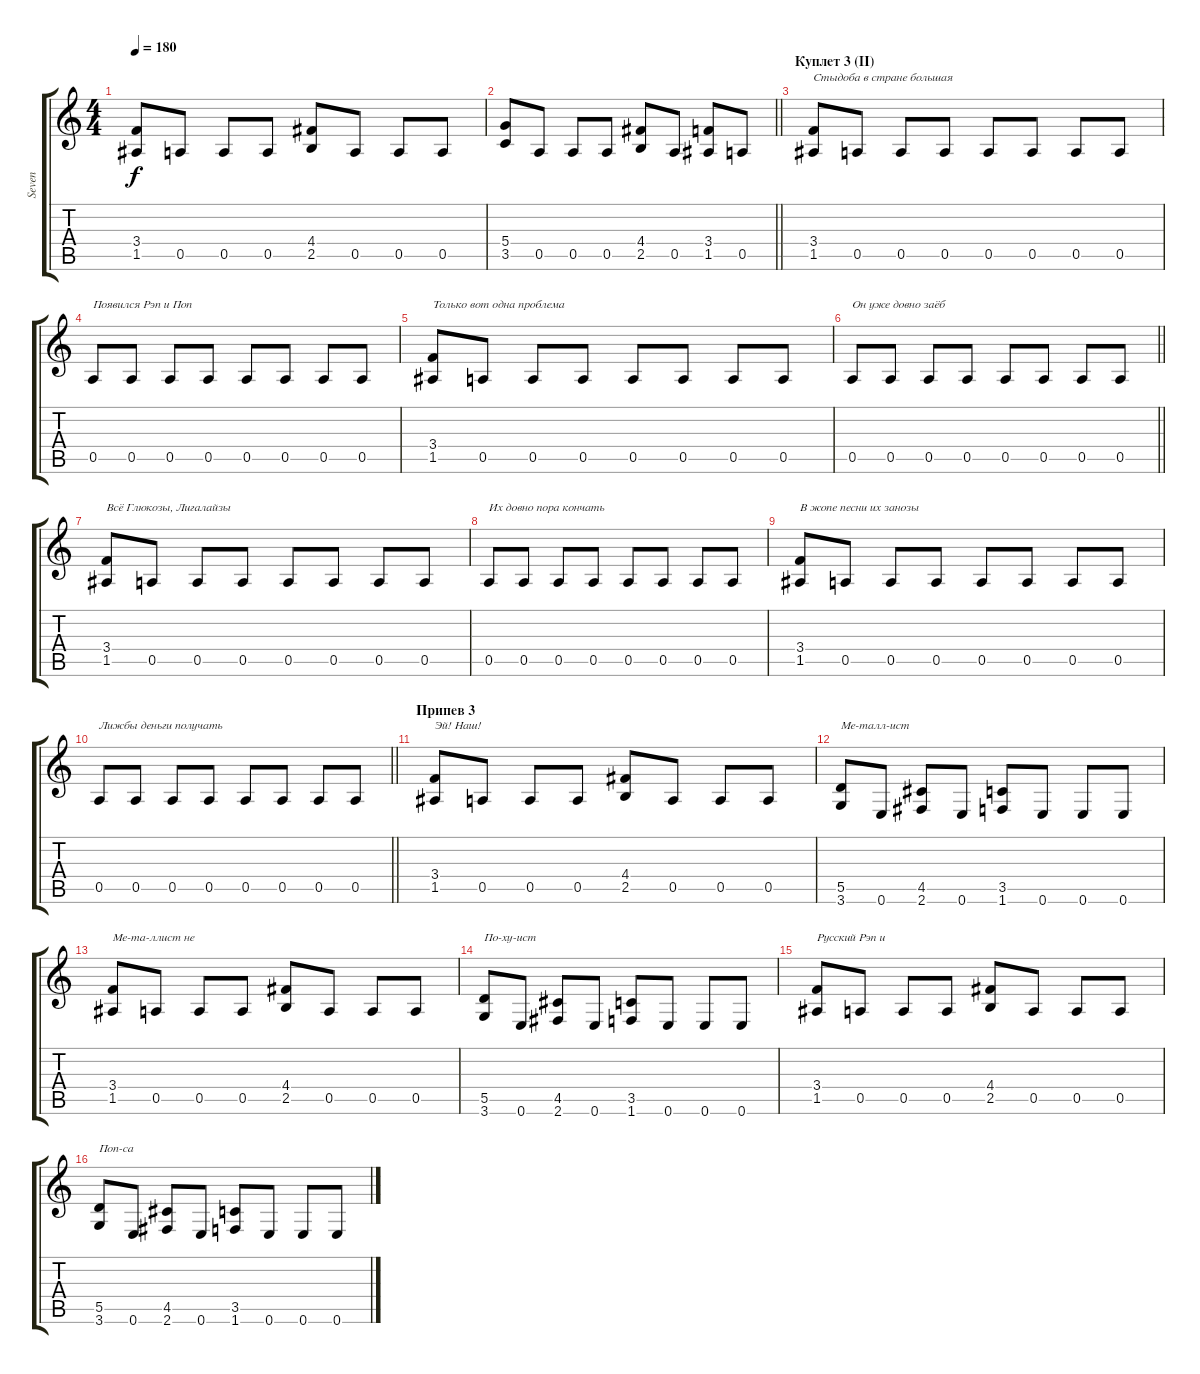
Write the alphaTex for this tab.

\track ("Seven" "Seven") {instrument distortionguitar}
\staff {score tabs}
\tuning (E4 B3 G3 D3 A2 E2) {hide}
\ts (4 4)
\tempo 180
\clef g2
\ks c
(3.4 1.5).8{dy f} 0.5.8 0.5.8 0.5.8 (4.4 2.5).8 0.5.8 0.5.8 0.5.8 |
\barLineRight lightlight
(5.4 3.5).8 0.5.8 0.5.8 0.5.8 (4.4 2.5).8 0.5.8 (3.4 1.5).8 0.5.8 |
\section ("" "Куплет 3 (II)")
(3.4 1.5).8{txt "Стыдоба в стране большая"} 0.5.8 0.5.8 0.5.8 0.5.8 0.5.8 0.5.8 0.5.8 |
0.5.8{txt "Появился Рэп и Поп"} 0.5.8 0.5.8 0.5.8 0.5.8 0.5.8 0.5.8 0.5.8 |
(3.4 1.5).8{txt "Только вот одна проблема"} 0.5.8 0.5.8 0.5.8 0.5.8 0.5.8 0.5.8 0.5.8 |
\barLineRight lightlight
0.5.8{txt "Он уже довно заёб"} 0.5.8 0.5.8 0.5.8 0.5.8 0.5.8 0.5.8 0.5.8 |
(3.4 1.5).8{txt "Всё Глюкозы, Лигалайзы"} 0.5.8 0.5.8 0.5.8 0.5.8 0.5.8 0.5.8 0.5.8 |
0.5.8{txt "Их довно пора кончать"} 0.5.8 0.5.8 0.5.8 0.5.8 0.5.8 0.5.8 0.5.8 |
(3.4 1.5).8{txt "В жопе песни их занозы"} 0.5.8 0.5.8 0.5.8 0.5.8 0.5.8 0.5.8 0.5.8 |
\barLineRight lightlight
0.5.8{txt "Лижбы деньги получать"} 0.5.8 0.5.8 0.5.8 0.5.8 0.5.8 0.5.8 0.5.8 |
\section ("" "Припев 3")
(3.4 1.5).8{txt "Эй! Наш! "} 0.5.8 0.5.8 0.5.8 (4.4 2.5).8 0.5.8 0.5.8 0.5.8 |
(5.5 3.6).8{txt "Ме-талл-ист"} 0.6.8 (4.5 2.6).8 0.6.8 (3.5 1.6).8 0.6.8 0.6.8 0.6.8 |
(3.4 1.5).8{txt "Ме-та-ллист не"} 0.5.8 0.5.8 0.5.8 (4.4 2.5).8 0.5.8 0.5.8 0.5.8 |
(5.5 3.6).8{txt "По-ху-ист"} 0.6.8 (4.5 2.6).8 0.6.8 (3.5 1.6).8 0.6.8 0.6.8 0.6.8 |
(3.4 1.5).8{txt "Русский Рэп и"} 0.5.8 0.5.8 0.5.8 (4.4 2.5).8 0.5.8 0.5.8 0.5.8 |
(5.5 3.6).8{txt "Поп-са"} 0.6.8 (4.5 2.6).8 0.6.8 (3.5 1.6).8 0.6.8 0.6.8 0.6.8
